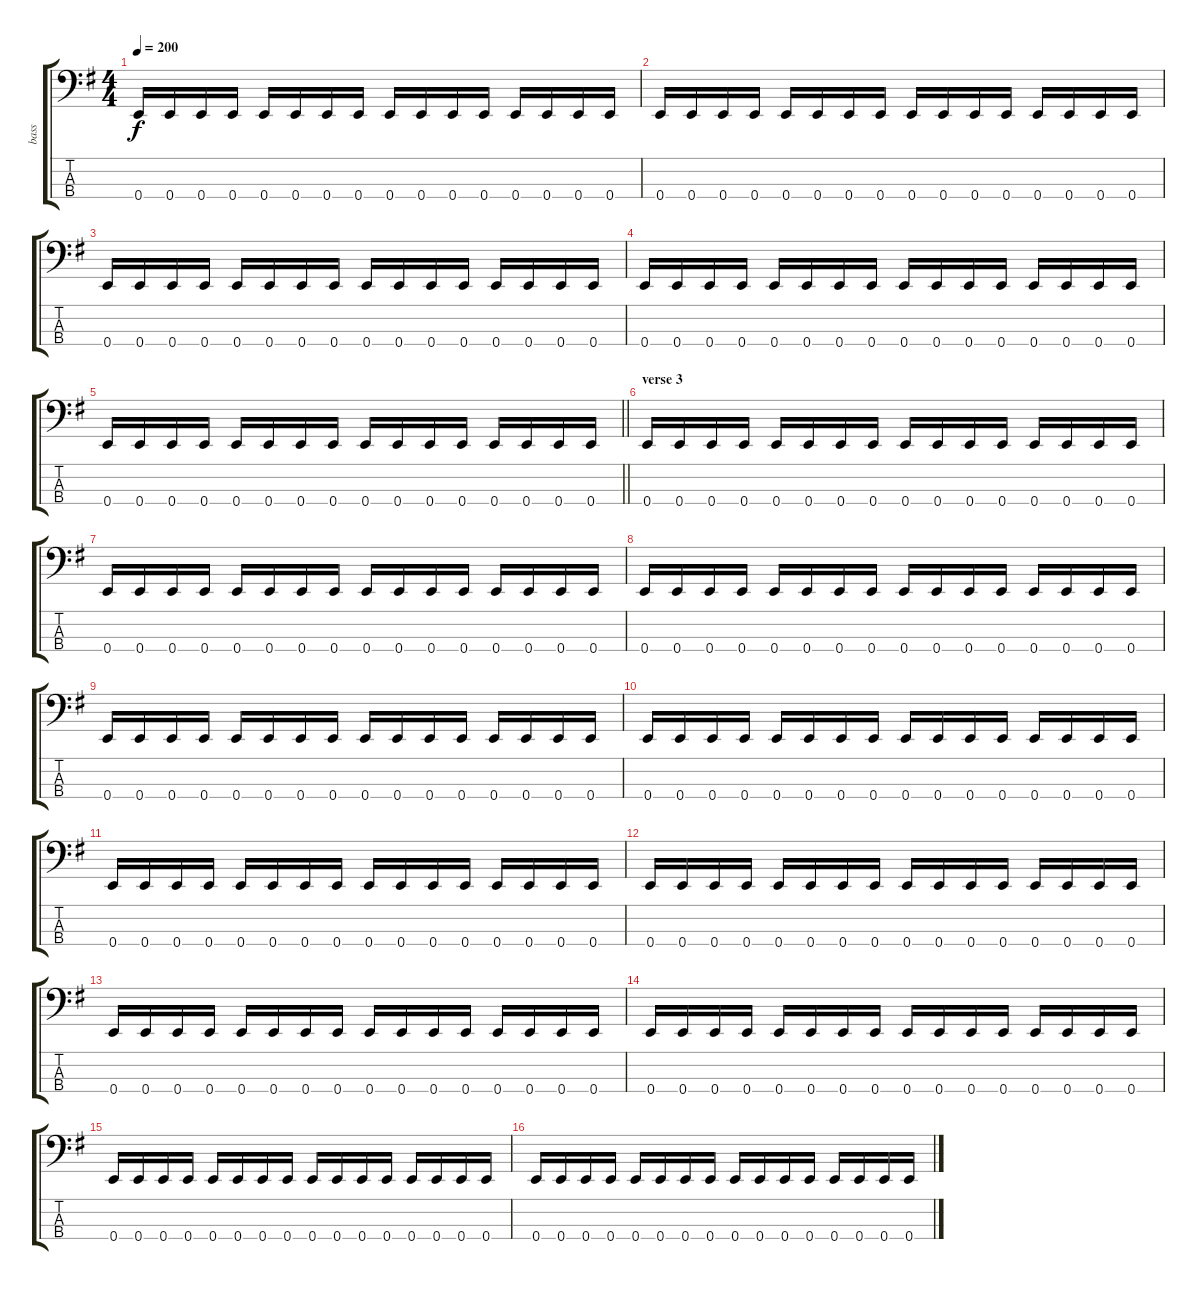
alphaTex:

\track ("bass" "bass") {instrument electricbassfinger}
\staff {score tabs}
\tuning (G2 D2 A1 E1) {hide}
\ts (4 4)
\tempo 200
\clef f4
\ks eminor
0.4.16{dy f} 0.4.16 0.4.16 0.4.16 0.4.16 0.4.16 0.4.16 0.4.16 0.4.16 0.4.16 0.4.16 0.4.16 0.4.16 0.4.16 0.4.16 0.4.16 |
0.4.16 0.4.16 0.4.16 0.4.16 0.4.16 0.4.16 0.4.16 0.4.16 0.4.16 0.4.16 0.4.16 0.4.16 0.4.16 0.4.16 0.4.16 0.4.16 |
0.4.16 0.4.16 0.4.16 0.4.16 0.4.16 0.4.16 0.4.16 0.4.16 0.4.16 0.4.16 0.4.16 0.4.16 0.4.16 0.4.16 0.4.16 0.4.16 |
0.4.16 0.4.16 0.4.16 0.4.16 0.4.16 0.4.16 0.4.16 0.4.16 0.4.16 0.4.16 0.4.16 0.4.16 0.4.16 0.4.16 0.4.16 0.4.16 |
\barLineRight lightlight
0.4.16 0.4.16 0.4.16 0.4.16 0.4.16 0.4.16 0.4.16 0.4.16 0.4.16 0.4.16 0.4.16 0.4.16 0.4.16 0.4.16 0.4.16 0.4.16 |
\section ("" "verse 3")
0.4.16 0.4.16 0.4.16 0.4.16 0.4.16 0.4.16 0.4.16 0.4.16 0.4.16 0.4.16 0.4.16 0.4.16 0.4.16 0.4.16 0.4.16 0.4.16 |
0.4.16 0.4.16 0.4.16 0.4.16 0.4.16 0.4.16 0.4.16 0.4.16 0.4.16 0.4.16 0.4.16 0.4.16 0.4.16 0.4.16 0.4.16 0.4.16 |
0.4.16 0.4.16 0.4.16 0.4.16 0.4.16 0.4.16 0.4.16 0.4.16 0.4.16 0.4.16 0.4.16 0.4.16 0.4.16 0.4.16 0.4.16 0.4.16 |
0.4.16 0.4.16 0.4.16 0.4.16 0.4.16 0.4.16 0.4.16 0.4.16 0.4.16 0.4.16 0.4.16 0.4.16 0.4.16 0.4.16 0.4.16 0.4.16 |
0.4.16 0.4.16 0.4.16 0.4.16 0.4.16 0.4.16 0.4.16 0.4.16 0.4.16 0.4.16 0.4.16 0.4.16 0.4.16 0.4.16 0.4.16 0.4.16 |
0.4.16 0.4.16 0.4.16 0.4.16 0.4.16 0.4.16 0.4.16 0.4.16 0.4.16 0.4.16 0.4.16 0.4.16 0.4.16 0.4.16 0.4.16 0.4.16 |
0.4.16 0.4.16 0.4.16 0.4.16 0.4.16 0.4.16 0.4.16 0.4.16 0.4.16 0.4.16 0.4.16 0.4.16 0.4.16 0.4.16 0.4.16 0.4.16 |
0.4.16 0.4.16 0.4.16 0.4.16 0.4.16 0.4.16 0.4.16 0.4.16 0.4.16 0.4.16 0.4.16 0.4.16 0.4.16 0.4.16 0.4.16 0.4.16 |
0.4.16 0.4.16 0.4.16 0.4.16 0.4.16 0.4.16 0.4.16 0.4.16 0.4.16 0.4.16 0.4.16 0.4.16 0.4.16 0.4.16 0.4.16 0.4.16 |
0.4.16 0.4.16 0.4.16 0.4.16 0.4.16 0.4.16 0.4.16 0.4.16 0.4.16 0.4.16 0.4.16 0.4.16 0.4.16 0.4.16 0.4.16 0.4.16 |
0.4.16 0.4.16 0.4.16 0.4.16 0.4.16 0.4.16 0.4.16 0.4.16 0.4.16 0.4.16 0.4.16 0.4.16 0.4.16 0.4.16 0.4.16 0.4.16
